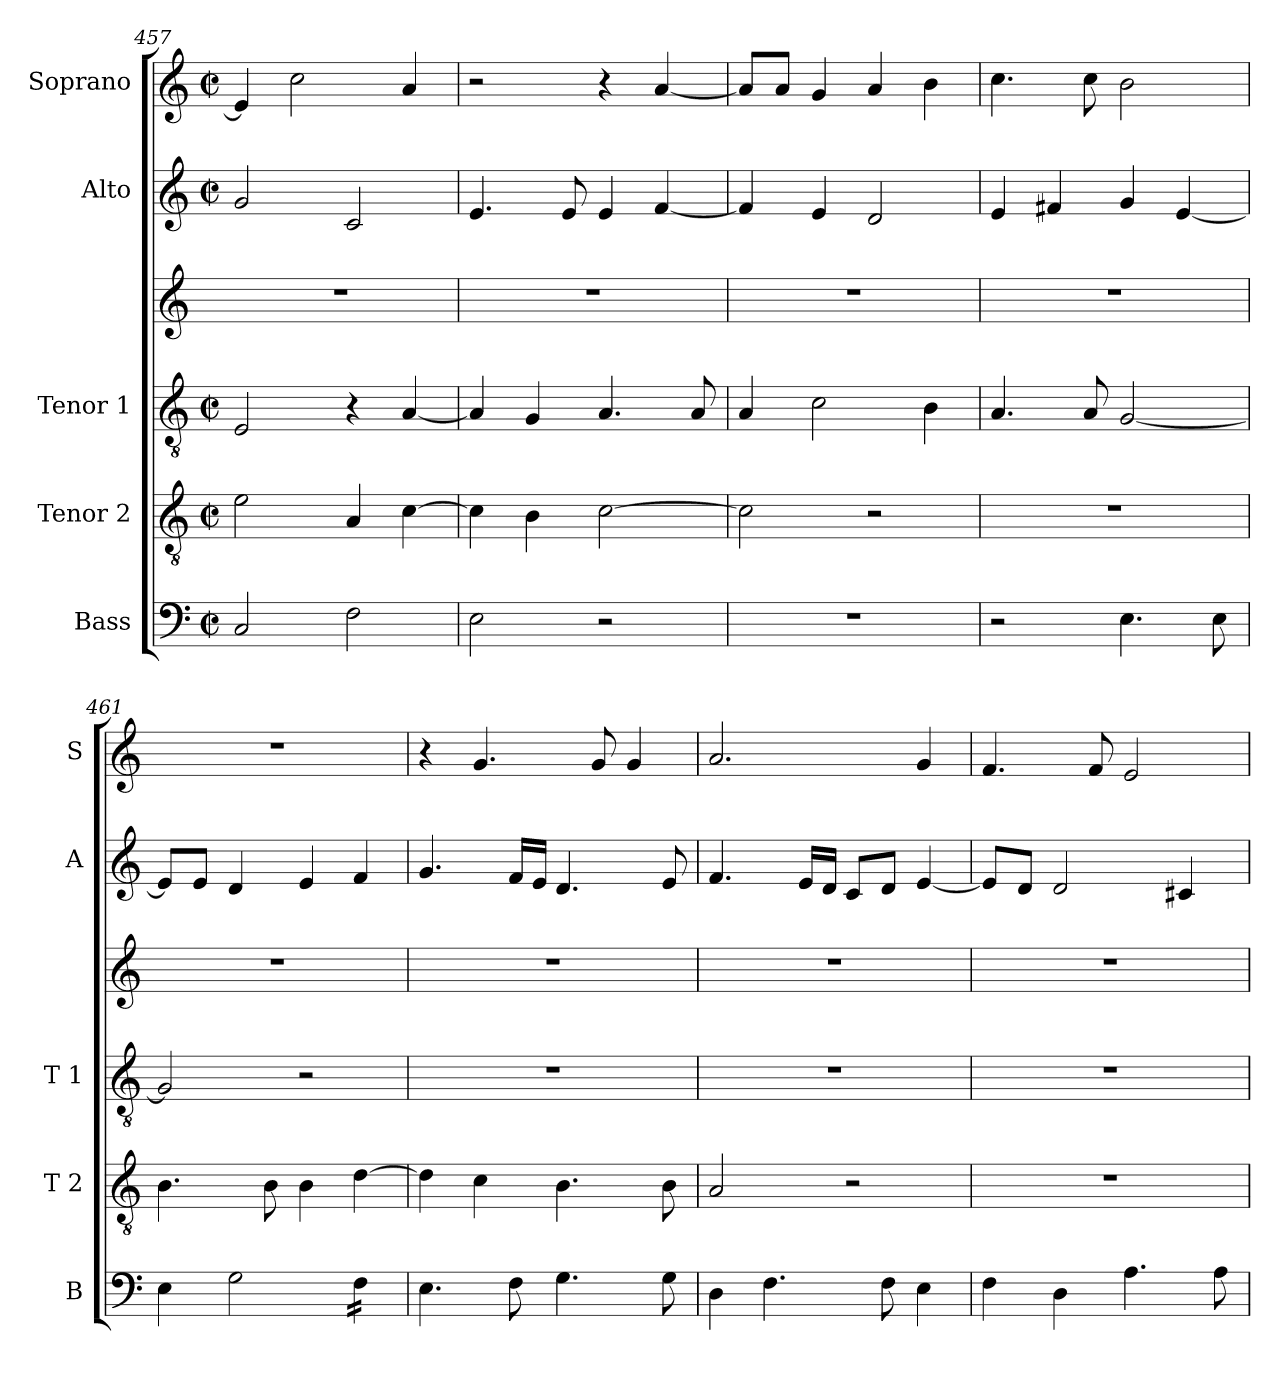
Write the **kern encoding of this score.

**kern	**kern	**kern	**kern	**kern	**kern
*part6	*part5	*part4	*part3	*part2	*part1
*staff6	*staff5	*staff4	*staff3	*staff2	*staff1
*I"Bass	*I"Tenor 2	*I"Tenor 1	*	*I"Alto	*I"Soprano
*I'B	*I'T 2	*I'T 1	*	*I'A	*I'S
*clefF4	*clefGv2	*clefGv2	*clefG2	*clefG2	*clefG2
*k[]	*k[]	*k[]	*k[]	*k[]	*k[]
*C:	*C:	*C:	*C:	*C:	*C:
*M2/2	*M2/2	*M2/2	*	*M2/2	*M2/2
*met(c|)	*met(c|)	*met(c|)	*	*met(c|)	*met(c|)
=457	=457	=457	=457	=457	=457
2C/	2e\	2E/	1r	2g/	4e/]
.	.	.	.	.	2cc\
2F\	4A/	4r	.	2c/	.
.	[>4c\	[<4A/	.	.	4a/
=458	=458	=458	=458	=458	=458
2E\	4c\]	4A/]	1r	4.e/	2r
.	4B\	4G/	.	.	.
.	.	.	.	8e/	.
2r	[>2c\	4.A/	.	4e/	4r
.	.	.	.	[<4f/	[<4a/
.	.	8A/	.	.	.
=459	=459	=459	=459	=459	=459
1r	2c\]	4A/	1r	4f/]	8a/L]
.	.	.	.	.	8a/J
.	.	2c\	.	4e/	4g/
.	2r	.	.	2d/	4a/
.	.	4B\	.	.	4b\
=460	=460	=460	=460	=460	=460
2r	1r	4.A/	1r	4e/	4.cc\
.	.	.	.	4f#X/	.
.	.	8A/	.	.	8cc\
4.E\	.	[<2G/	.	4g/	2b\
.	.	.	.	[<4e/	.
8E\	.	.	.	.	.
=461	=461	=461	=461	=461	=461
4E\	4.B\	2G/]	1r	8e/L]	1r
.	.	.	.	8e/J	.
2G\	.	.	.	4d/	.
.	8B\	.	.	.	.
.	4B\	2r	.	4e/	.
*tremolo	*	*	*	*	*
16F\LL	[<4d\	.	.	4f/	.
16F\	.	.	.	.	.
16F\	.	.	.	.	.
16F\JJ	.	.	.	.	.
*Xtremolo	*	*	*	*	*
!!LO:LB:g=z
=462	=462	=462	=462	=462	=462
4.E\	4d\]	1r	1r	4.g/	4r
.	4c\	.	.	.	4.g/
8F\	.	.	.	16f/LL	.
.	.	.	.	16e/JJ	.
4.G\	4.B\	.	.	4.d/	.
.	.	.	.	.	8g/
.	.	.	.	.	4g/
8G\	8B\	.	.	8e/	.
=463	=463	=463	=463	=463	=463
4D\	2A/	1r	1r	4.f/	2.a/
4.F\	.	.	.	.	.
.	.	.	.	16e/LL	.
.	.	.	.	16d/JJ	.
.	2r	.	.	8c/L	.
8F\	.	.	.	8d/J	.
4E\	.	.	.	[<4e/	4g/
=464	=464	=464	=464	=464	=464
4F\	1r	1r	1r	8e/L]	4.f/
.	.	.	.	8d/J	.
4D\	.	.	.	2d/	.
.	.	.	.	.	8f/
4.A\	.	.	.	.	2e/
.	.	.	.	4c#X/	.
8A\	.	.	.	.	.
=	=	=	=	=	=
*-	*-	*-	*-	*-	*-
